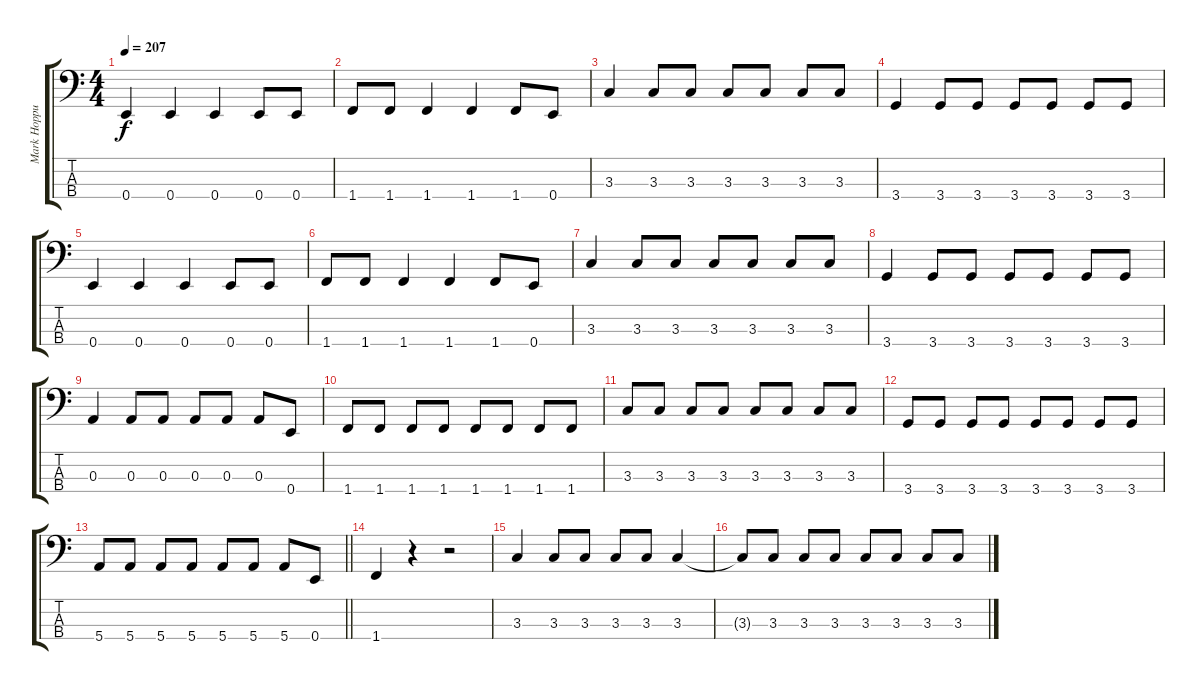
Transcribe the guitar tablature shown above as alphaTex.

\track ("Mark Hoppus" "Mark Hoppu") {instrument electricbasspick}
\staff {score tabs}
\tuning (G2 D2 A1 E1) {hide}
\ts (4 4)
\tempo 207
\clef f4
\ks c
0.4.4{dy f} 0.4.4 0.4.4 0.4.8 0.4.8 |
1.4.8 1.4.8 1.4.4 1.4.4 1.4.8 0.4.8 |
3.3.4 3.3.8 3.3.8 3.3.8 3.3.8 3.3.8 3.3.8 |
3.4.4 3.4.8 3.4.8 3.4.8 3.4.8 3.4.8 3.4.8 |
0.4.4 0.4.4 0.4.4 0.4.8 0.4.8 |
1.4.8 1.4.8 1.4.4 1.4.4 1.4.8 0.4.8 |
3.3.4 3.3.8 3.3.8 3.3.8 3.3.8 3.3.8 3.3.8 |
3.4.4 3.4.8 3.4.8 3.4.8 3.4.8 3.4.8 3.4.8 |
0.3.4 0.3.8 0.3.8 0.3.8 0.3.8 0.3.8 0.4.8 |
1.4.8 1.4.8 1.4.8 1.4.8 1.4.8 1.4.8 1.4.8 1.4.8 |
3.3.8 3.3.8 3.3.8 3.3.8 3.3.8 3.3.8 3.3.8 3.3.8 |
3.4.8 3.4.8 3.4.8 3.4.8 3.4.8 3.4.8 3.4.8 3.4.8 |
\barLineRight lightlight
5.4.8 5.4.8 5.4.8 5.4.8 5.4.8 5.4.8 5.4.8 0.4.8 |
1.4.4 r.4 r.2 |
3.3.4 3.3.8 3.3.8 3.3.8 3.3.8 3.3.4 |
3.3{t}.8 3.3.8 3.3.8 3.3.8 3.3.8 3.3.8 3.3.8 3.3.8
